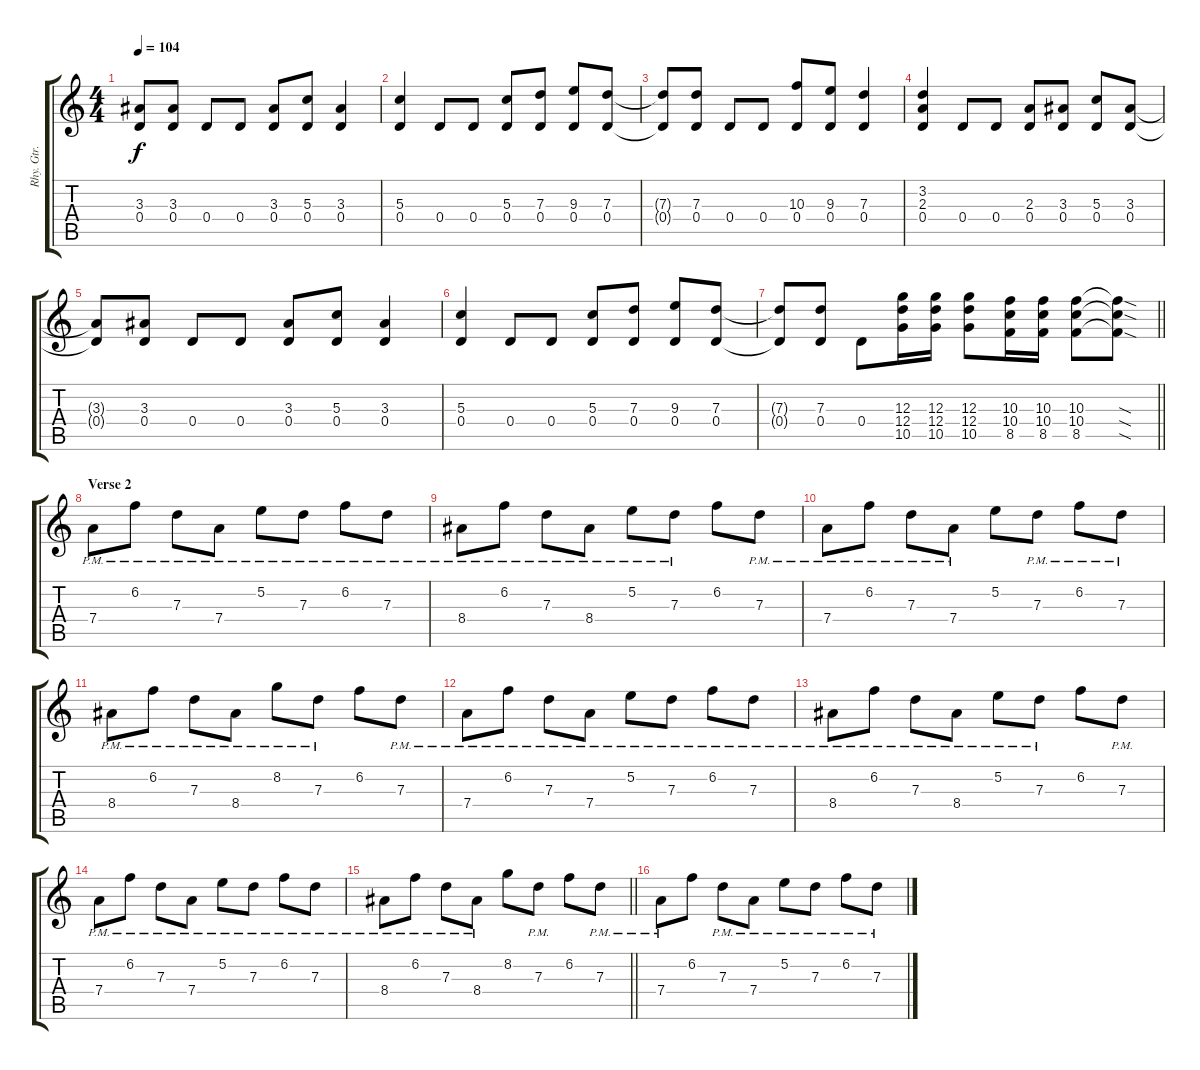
\track ("Rhy. Gtr. 1" "Rhy. Gtr. ") {instrument distortionguitar}
\staff {score tabs}
\tuning (E4 B3 G3 D3 A2 E2) {hide}
\ts (4 4)
\tempo 104
\clef g2
\ks c
(3.3{t} 0.4{t}).8{dy f} (3.3 0.4).8 0.4.8 0.4.8 (3.3 0.4).8 (5.3 0.4).8 (3.3 0.4).4 |
(5.3 0.4).4 0.4.8 0.4.8 (5.3 0.4).8 (7.3 0.4).8 (9.3 0.4).8 (7.3 0.4).8 |
(7.3{t} 0.4{t}).8 (7.3 0.4).8 0.4.8 0.4.8 (10.3 0.4).8 (9.3 0.4).8 (7.3 0.4).4 |
(3.2 2.3 0.4).4 0.4.8 0.4.8 (2.3 0.4).8 (3.3 0.4).8 (5.3 0.4).8 (3.3 0.4).8 |
(3.3{t} 0.4{t}).8 (3.3 0.4).8 0.4.8 0.4.8 (3.3 0.4).8 (5.3 0.4).8 (3.3 0.4).4 |
(5.3 0.4).4 0.4.8 0.4.8 (5.3 0.4).8 (7.3 0.4).8 (9.3 0.4).8 (7.3 0.4).8 |
\barLineRight lightlight
(7.3{t} 0.4{t}).8 (7.3 0.4).8 0.4.8 (12.3 12.4 10.5).16 (12.3 12.4 10.5).16 (12.3 12.4 10.5).8 (10.3 10.4 8.5).16 (10.3 10.4 8.5).16 (10.3 10.4 8.5).8 (10.3{sod t} 10.4{sod t} 8.5{sod t}).8 |
\section ("" "Verse 2")
7.4{pm}.8 6.2{pm}.8 7.3{pm}.8 7.4{pm}.8 5.2{pm}.8 7.3{pm}.8 6.2{pm}.8 7.3{pm}.8 |
8.4{pm}.8 6.2{pm}.8 7.3{pm}.8 8.4{pm}.8 5.2{pm}.8 7.3{pm}.8 6.2.8 7.3{pm}.8 |
7.4{pm}.8 6.2{pm}.8 7.3{pm}.8 7.4{pm}.8 5.2.8 7.3{pm}.8 6.2{pm}.8 7.3{pm}.8 |
8.4{pm}.8 6.2{pm}.8 7.3{pm}.8 8.4{pm}.8 8.2{pm}.8 7.3{pm}.8 6.2.8 7.3{pm}.8 |
7.4{pm}.8 6.2{pm}.8 7.3{pm}.8 7.4{pm}.8 5.2{pm}.8 7.3{pm}.8 6.2{pm}.8 7.3{pm}.8 |
8.4{pm}.8 6.2{pm}.8 7.3{pm}.8 8.4{pm}.8 5.2{pm}.8 7.3{pm}.8 6.2.8 7.3{pm}.8 |
7.4{pm}.8 6.2{pm}.8 7.3{pm}.8 7.4{pm}.8 5.2{pm}.8 7.3{pm}.8 6.2{pm}.8 7.3{pm}.8 |
\barLineRight lightlight
8.4{pm}.8 6.2{pm}.8 7.3{pm}.8 8.4{pm}.8 8.2.8 7.3{pm}.8 6.2.8 7.3{pm}.8 |
\section ("" "")
7.4{pm}.8 6.2.8 7.3{pm}.8 7.4{pm}.8 5.2{pm}.8 7.3{pm}.8 6.2{pm}.8 7.3{pm}.8
